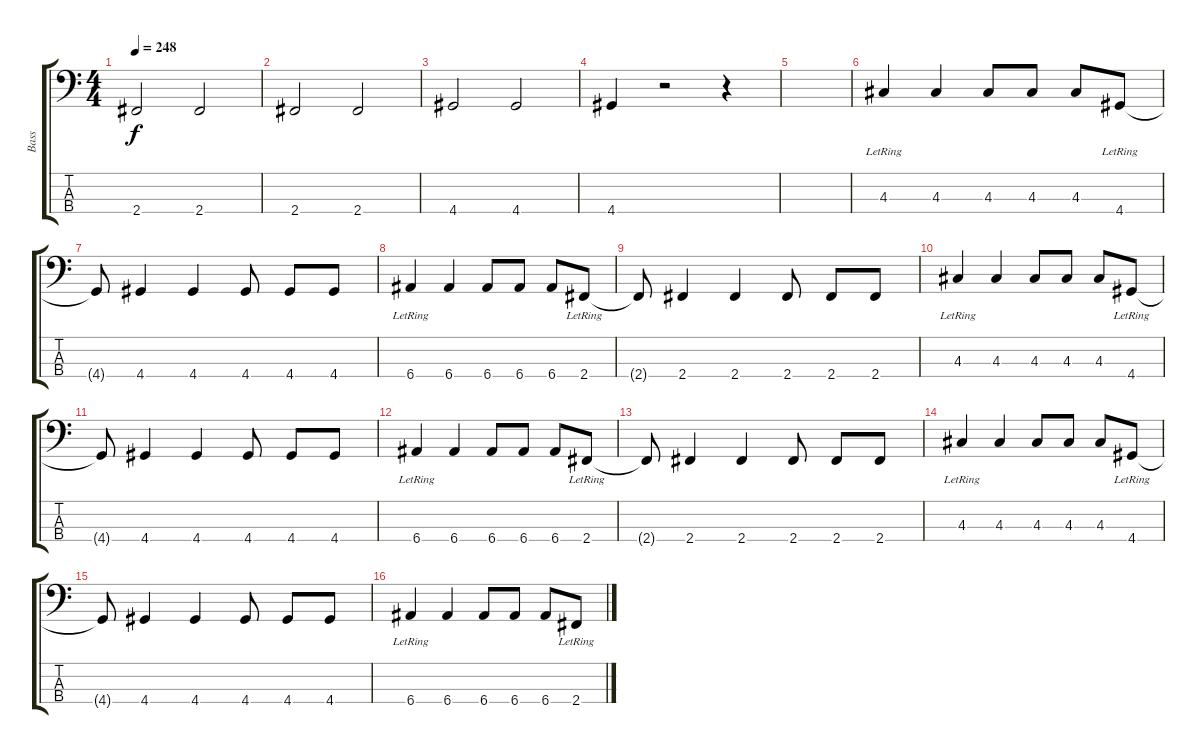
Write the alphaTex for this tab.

\track ("Bass" "Bass") {instrument electricbassfinger}
\staff {score tabs}
\tuning (G2 D2 A1 E1) {hide}
\ts (4 4)
\tempo 248
\clef f4
\ks c
2.4.2{dy f} 2.4.2 |
2.4.2 2.4.2 |
4.4.2 4.4.2 |
4.4.4 r.2 r.4 |
|
4.3{lr}.4 4.3.4 4.3.8 4.3.8 4.3.8 4.4{lr}.8 |
4.4{t}.8 4.4.4 4.4.4 4.4.8 4.4.8 4.4.8 |
6.4{lr}.4 6.4.4 6.4.8 6.4.8 6.4.8 2.4{lr}.8 |
2.4{t}.8 2.4.4 2.4.4 2.4.8 2.4.8 2.4.8 |
4.3{lr}.4 4.3.4 4.3.8 4.3.8 4.3.8 4.4{lr}.8 |
4.4{t}.8 4.4.4 4.4.4 4.4.8 4.4.8 4.4.8 |
6.4{lr}.4 6.4.4 6.4.8 6.4.8 6.4.8 2.4{lr}.8 |
2.4{t}.8 2.4.4 2.4.4 2.4.8 2.4.8 2.4.8 |
4.3{lr}.4 4.3.4 4.3.8 4.3.8 4.3.8 4.4{lr}.8 |
4.4{t}.8 4.4.4 4.4.4 4.4.8 4.4.8 4.4.8 |
6.4{lr}.4 6.4.4 6.4.8 6.4.8 6.4.8 2.4{lr}.8
